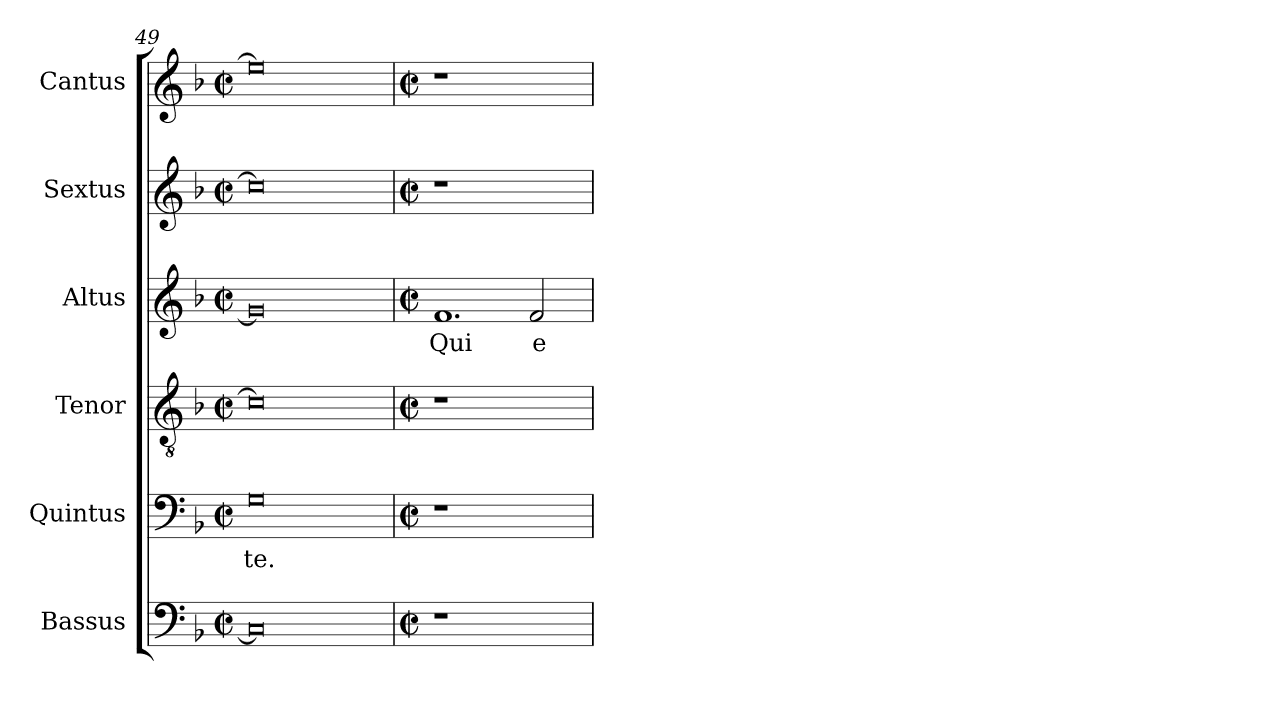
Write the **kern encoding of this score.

**kern	**kern	**text	**kern	**kern	**text	**kern	**kern
*part6	*part5	*part5	*part4	*part3	*part3	*part2	*part1
*staff6	*staff5	*staff5	*staff4	*staff3	*staff3	*staff2	*staff1
*I"Bassus	*I"Quintus	*	*I"Tenor	*I"Altus	*	*I"Sextus	*I"Cantus
*I'Bassus	*I'Quintus	*	*I'Tenor	*I'Altus	*	*I'Sextus	*I'Cantus
*clefF4	*clefF4	*	*clefGv2	*clefG2	*	*clefG2	*clefG2
*k[b-]	*k[b-]	*	*k[b-]	*k[b-]	*	*k[b-]	*k[b-]
*F:	*F:	*	*F:	*F:	*	*F:	*F:
*M2/2	*M2/2	*	*M2/2	*M2/2	*	*M2/2	*M2/2
*met(c|)	*met(c|)	*	*met(c|)	*met(c|)	*	*met(c|)	*met(c|)
=49	=49	=49	=49	=49	=49	=49	=49
!	!	!LO:LY:b:cj	!	!	!	!	!
0C]	0G	te.	0c]	0g]	.	0cc]	0ee]
!!LO:PB:g=z
=50	=50	=50!	=50	=50	=50!	=50	=50!
*M2/2	*M2/2	*	*M2/2	*M2/2	*	*M2/2	*M2/2
*met(c|)	*met(c|)	*	*met(c|)	*met(c|)	*	*met(c|)	*met(c|)
!	!	!	!	!LO:N:vis=1.	!LO:LY:b:cj	!	!
1r	1r	.	1r	1f	Qui	1r	1r
!	!	!	!	!	!LO:LY:b:cj	!	!
2ryy	2ryy	.	2ryy	2f/	e	2ryy	2ryy
=	=	=	=	=	=	=	=
*-	*-	*-	*-	*-	*-	*-	*-
